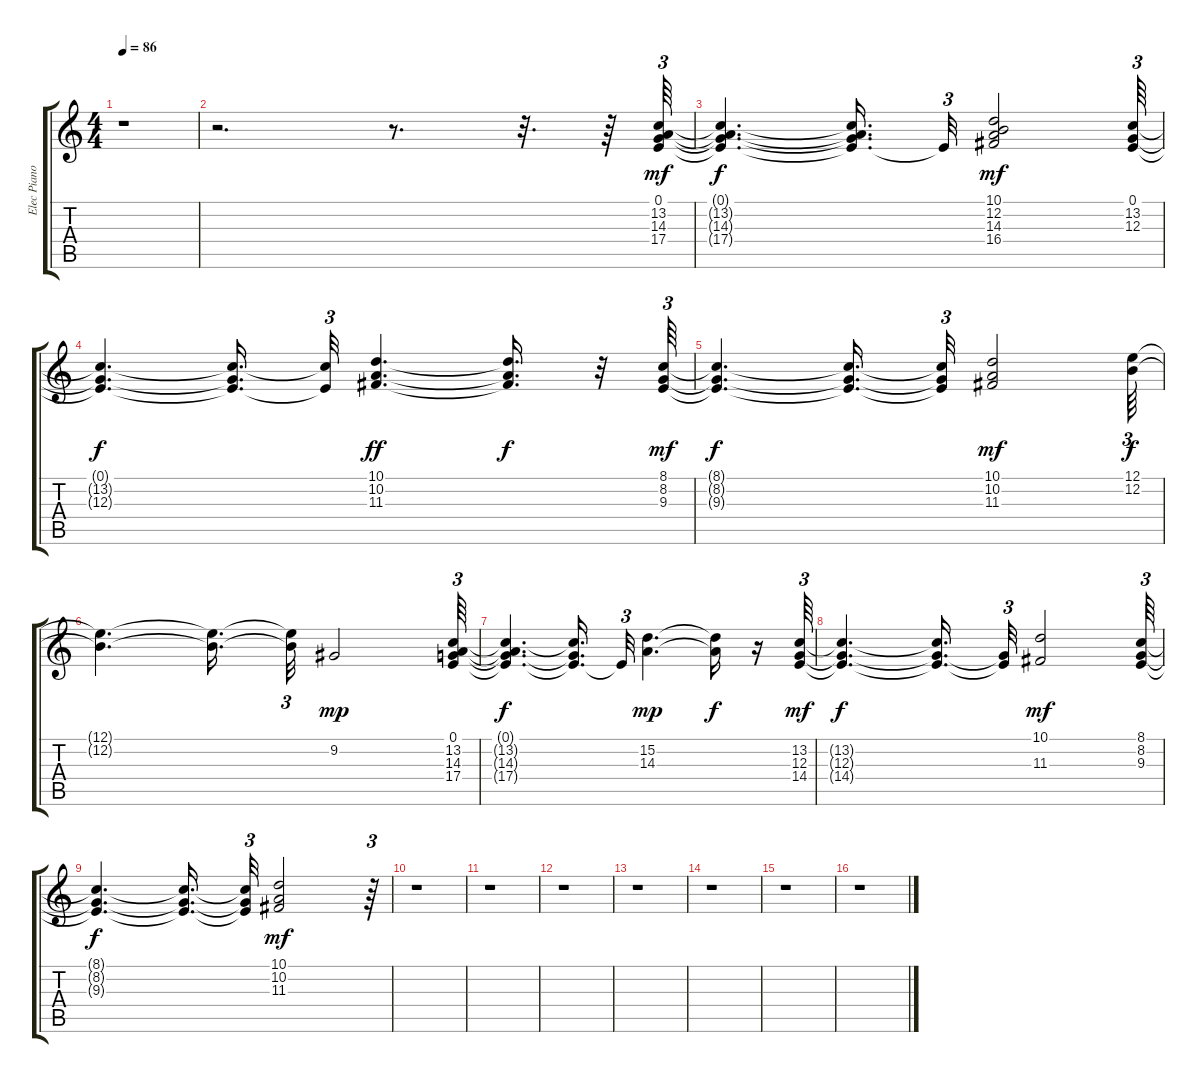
\track ("Elec Piano" "Elec Piano") {instrument electricpiano1}
\staff {score tabs}
\tuning (E4 B3 G3 D3 A2 E2) {hide}
\ts (4 4)
\tempo 86
\clef g2
\ks c
r.1{dy f} |
r.2{d} r.8{d} r.32{d} r.64 (0.1 13.2 14.3 17.4).64{tu (3 2) dy mf} |
(0.1{t} 13.2{t} 14.3{t} 17.4{t}).4{d dy f} (0.1{t} 13.2{t} 14.3{t} 17.4{t}).16{d} 0.1{t}.32{tu (3 2)} (10.1 12.2 14.3 16.4).2{dy mf} (0.1 13.2 12.3).64{tu (3 2)} |
(0.1{t} 13.2{t} 12.3{t}).4{d dy f} (0.1{t} 13.2{t} 12.3{t}).16{d} (0.1{t} 13.2{t}).32{tu (3 2)} (10.1 10.2 11.3).4{d dy ff} (10.1{t} 10.2{t} 11.3{t}).16{d dy f} r.32 (8.1 8.2 9.3).64{tu (3 2) dy mf} |
(8.1{t} 8.2{t} 9.3{t}).4{d dy f} (8.1{t} 8.2{t} 9.3{t}).16{d} (8.1{t} 8.2{t} 9.3{t}).32{tu (3 2)} (10.1 10.2 11.3).2{dy mf} (12.1 12.2).64{tu (3 2) dy f} |
(12.1{t} 12.2{t}).4{d} (12.1{t} 12.2{t}).16{d} (12.1{t} 12.2{t}).32{tu (3 2)} 9.2.2{dy mp} (0.1 13.2 14.3 17.4).64{tu (3 2)} |
(0.1{t} 13.2{t} 14.3{t} 17.4{t}).4{d dy f} (0.1{t} 13.2{t} 17.4{t}).16{d} 0.1{t}.32{tu (3 2)} (15.2 14.3).4{d dy mp} (15.2{t} 14.3{t}).16{dy f} r.16 (13.2 12.3 14.4).64{tu (3 2) dy mf} |
(13.2{t} 12.3{t} 14.4{t}).4{d dy f} (13.2{t} 12.3{t} 14.4{t}).16{d} (12.3{t} 14.4{t}).32{tu (3 2)} (10.1 11.3).2{dy mf} (8.1 8.2 9.3).64{tu (3 2)} |
(8.1{t} 8.2{t} 9.3{t}).4{d dy f} (8.1{t} 8.2{t} 9.3{t}).16{d} (8.1{t} 8.2{t} 9.3{t}).32{tu (3 2)} (10.1 10.2 11.3).2{dy mf} r.64{tu (3 2)} |
r.1 |
r.1 |
r.1 |
r.1 |
r.1 |
r.1 |
r.1
